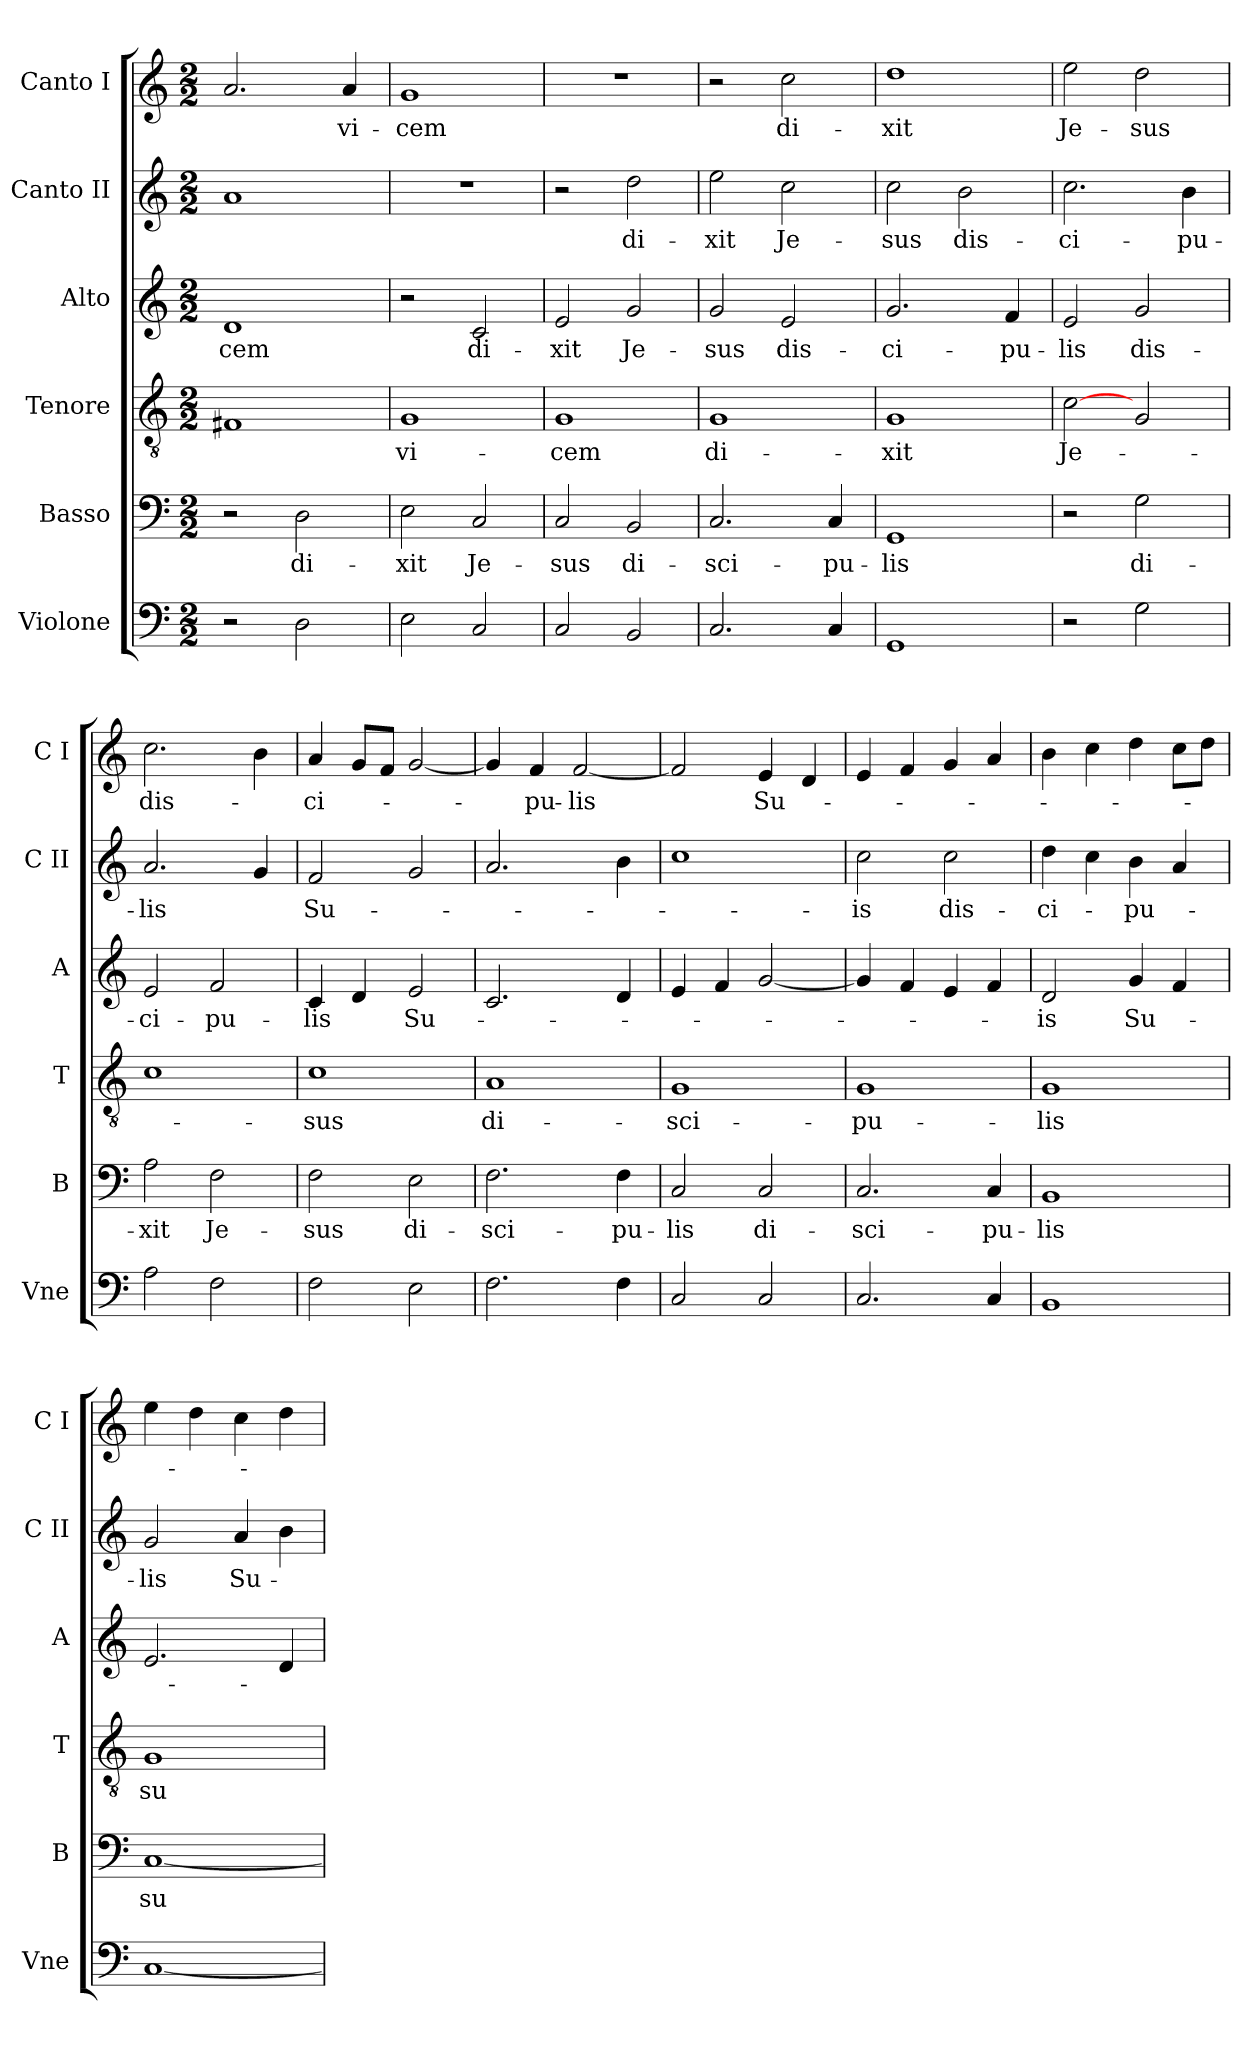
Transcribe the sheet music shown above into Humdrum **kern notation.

**kern	**kern	**text	**kern	**text	**kern	**text	**kern	**text	**kern	**text
*part6	*part5	*part5	*part4	*part4	*part3	*part3	*part2	*part2	*part1	*part1
*staff6	*staff5	*staff5	*staff4	*staff4	*staff3	*staff3	*staff2	*staff2	*staff1	*staff1
*I"Violone	*I"Basso	*	*I"Tenore	*	*I"Alto	*	*I"Canto II	*	*I"Canto I	*
*I'Vne	*I'B	*	*I'T	*	*I'A	*	*I'C II	*	*I'C I	*
*clefF4	*clefF4	*	*clefGv2	*	*clefG2	*	*clefG2	*	*clefG2	*
*k[]	*k[]	*	*k[]	*	*k[]	*	*k[]	*	*k[]	*
*M2/2	*M2/2	*	*M2/2	*	*M2/2	*	*M2/2	*	*M2/2	*
=	=	=	=	=	=	=	=	=	=	=
2r	2r	.	1F#X	.	1d	-cem	1a	.	2.a	.
2D	2D	di-	.	.	.	.	.	.	.	.
.	.	.	.	.	.	.	.	.	4a	-vi-
=	=	=	=	=	=	=	=	=	=	=
2E	2E	-xit	1G	-vi-	2r	.	1r	.	1g	-cem
2C	2C	Je-	.	.	2c	di-	.	.	.	.
=	=	=	=	=	=	=	=	=	=	=
2C	2C	-sus	1G	-cem	2e	-xit	2r	.	1r	.
2BB	2BB	di-	.	.	2g	Je-	2dd	di-	.	.
=	=	=	=	=	=	=	=	=	=	=
2.C	2.C	-sci-	1G	di-	2g	-sus	2ee	-xit	2r	.
.	.	.	.	.	2e	dis-	2cc	Je-	2cc	di-
4C	4C	-pu-	.	.	.	.	.	.	.	.
=	=	=	=	=	=	=	=	=	=	=
1GG	1GG	-lis	1G	-xit	2.g	-ci-	2cc	-sus	1dd	-xit
.	.	.	.	.	.	.	2b	dis-	.	.
.	.	.	.	.	4f	-pu-	.	.	.	.
=	=	=	=	=	=	=	=	=	=	=
2r	2r	.	[2c	Je-	2e	-lis	2.cc	-ci-	2ee	Je-
2G	2G	di-	2G	.	2g	dis-	.	.	2dd	-sus
.	.	.	.	.	.	.	4b	-pu-	.	.
=	=	=	=	=	=	=	=	=	=	=
2A	2A	-xit	1c	.	2e	-ci-	2.a	-lis	2.cc	dis-
2F	2F	Je-	.	.	2f	-pu-	.	.	.	.
.	.	.	.	.	.	.	4g	.	4b	.
=	=	=	=	=	=	=	=	=	=	=
2F	2F	-sus	1c	-sus	4c	-lis	2f	Su-	4a	-ci-
.	.	.	.	.	4d	.	.	.	8gL	.
.	.	.	.	.	.	.	.	.	8fJ	.
2E	2E	di-	.	.	2e	Su-	2g	.	[2g	.
=	=	=	=	=	=	=	=	=	=	=
2.F	2.F	-sci-	1A	di-	2.c	.	2.a	.	4g]	.
.	.	.	.	.	.	.	.	.	4f	-pu-
.	.	.	.	.	.	.	.	.	[2f	-lis
4F	4F	-pu-	.	.	4d	.	4b	.	.	.
=	=	=	=	=	=	=	=	=	=	=
2C	2C	-lis	1G	-sci-	4e	.	1cc	.	2f]	.
.	.	.	.	.	4f	.	.	.	.	.
2C	2C	di-	.	.	[2g	.	.	.	4e	Su-
.	.	.	.	.	.	.	.	.	4d	.
=	=	=	=	=	=	=	=	=	=	=
2.C	2.C	-sci-	1G	-pu-	4g]	.	2cc	-is	4e	.
.	.	.	.	.	4f	.	.	.	4f	.
.	.	.	.	.	4e	.	2cc	dis-	4g	.
4C	4C	-pu-	.	.	4f	.	.	.	4a	.
=	=	=	=	=	=	=	=	=	=	=
1BB	1BB	-lis	1G	-lis	2d	-is	4dd	-ci-	4b	.
.	.	.	.	.	.	.	4cc	.	4cc	.
.	.	.	.	.	4g	Su-	4b	-pu-	4dd	.
.	.	.	.	.	4f	.	4a	.	8ccL	.
.	.	.	.	.	.	.	.	.	8ddJ	.
=	=	=	=	=	=	=	=	=	=	=
[1C	[1C	su-	1G	su-	2.e	.	2g	-lis	4ee	.
.	.	.	.	.	.	.	.	.	4dd	.
.	.	.	.	.	.	.	4a	Su-	4cc	.
.	.	.	.	.	4d	.	4b	.	4dd	.
=	=	=	=	=	=	=	=	=	=	=
*-	*-	*-	*-	*-	*-	*-	*-	*-	*-	*-
